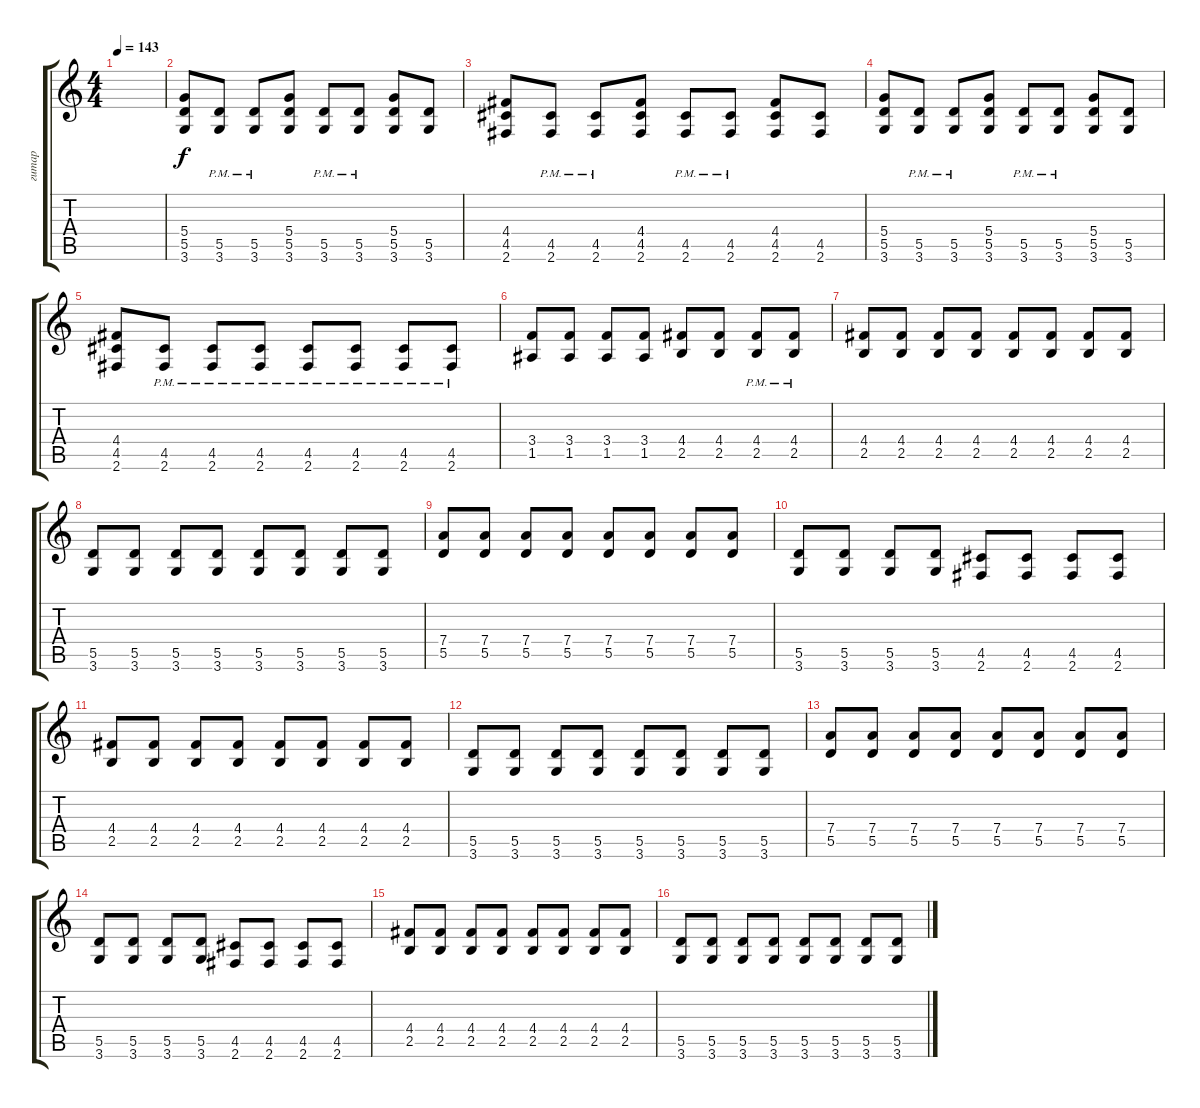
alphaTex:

\track ("гитар" "гитар") {instrument distortionguitar}
\staff {score tabs}
\tuning (E4 B3 G3 D3 A2 E2) {hide}
\ts (4 4)
\tempo 143
\clef g2
\ks c
|
(5.4 5.5 3.6).8 (5.5{pm} 3.6{pm}).8 (5.5{pm} 3.6{pm}).8 (5.4 5.5 3.6).8 (5.5{pm} 3.6{pm}).8 (5.5{pm} 3.6{pm}).8 (5.4 5.5 3.6).8 (5.5 3.6).8 |
(4.4 4.5 2.6).8 (4.5{pm} 2.6{pm}).8 (4.5{pm} 2.6{pm}).8 (4.4 4.5 2.6).8 (4.5{pm} 2.6{pm}).8 (4.5{pm} 2.6{pm}).8 (4.4 4.5 2.6).8 (4.5 2.6).8 |
(5.4 5.5 3.6).8 (5.5{pm} 3.6{pm}).8 (5.5{pm} 3.6{pm}).8 (5.4 5.5 3.6).8 (5.5{pm} 3.6{pm}).8 (5.5{pm} 3.6{pm}).8 (5.4 5.5 3.6).8 (5.5 3.6).8 |
(4.4 4.5 2.6).8 (4.5{pm} 2.6{pm}).8 (4.5{pm} 2.6{pm}).8 (4.5{pm} 2.6{pm}).8 (4.5{pm} 2.6{pm}).8 (4.5{pm} 2.6{pm}).8 (4.5{pm} 2.6{pm}).8 (4.5{pm} 2.6{pm}).8 |
(3.4 1.5).8 (3.4 1.5).8 (3.4 1.5).8 (3.4 1.5).8 (4.4 2.5).8 (4.4 2.5).8 (4.4{pm} 2.5{pm}).8 (4.4{pm} 2.5{pm}).8 |
(4.4 2.5).8 (4.4 2.5).8 (4.4 2.5).8 (4.4 2.5).8 (4.4 2.5).8 (4.4 2.5).8 (4.4 2.5).8 (4.4 2.5).8 |
(5.5 3.6).8 (5.5 3.6).8 (5.5 3.6).8 (5.5 3.6).8 (5.5 3.6).8 (5.5 3.6).8 (5.5 3.6).8 (5.5 3.6).8 |
(7.4 5.5).8 (7.4 5.5).8 (7.4 5.5).8 (7.4 5.5).8 (7.4 5.5).8 (7.4 5.5).8 (7.4 5.5).8 (7.4 5.5).8 |
(5.5 3.6).8 (5.5 3.6).8 (5.5 3.6).8 (5.5 3.6).8 (4.5 2.6).8 (4.5 2.6).8 (4.5 2.6).8 (4.5 2.6).8 |
(4.4 2.5).8 (4.4 2.5).8 (4.4 2.5).8 (4.4 2.5).8 (4.4 2.5).8 (4.4 2.5).8 (4.4 2.5).8 (4.4 2.5).8 |
(5.5 3.6).8 (5.5 3.6).8 (5.5 3.6).8 (5.5 3.6).8 (5.5 3.6).8 (5.5 3.6).8 (5.5 3.6).8 (5.5 3.6).8 |
(7.4 5.5).8 (7.4 5.5).8 (7.4 5.5).8 (7.4 5.5).8 (7.4 5.5).8 (7.4 5.5).8 (7.4 5.5).8 (7.4 5.5).8 |
(5.5 3.6).8 (5.5 3.6).8 (5.5 3.6).8 (5.5 3.6).8 (4.5 2.6).8 (4.5 2.6).8 (4.5 2.6).8 (4.5 2.6).8 |
(4.4 2.5).8 (4.4 2.5).8 (4.4 2.5).8 (4.4 2.5).8 (4.4 2.5).8 (4.4 2.5).8 (4.4 2.5).8 (4.4 2.5).8 |
(5.5 3.6).8 (5.5 3.6).8 (5.5 3.6).8 (5.5 3.6).8 (5.5 3.6).8 (5.5 3.6).8 (5.5 3.6).8 (5.5 3.6).8
